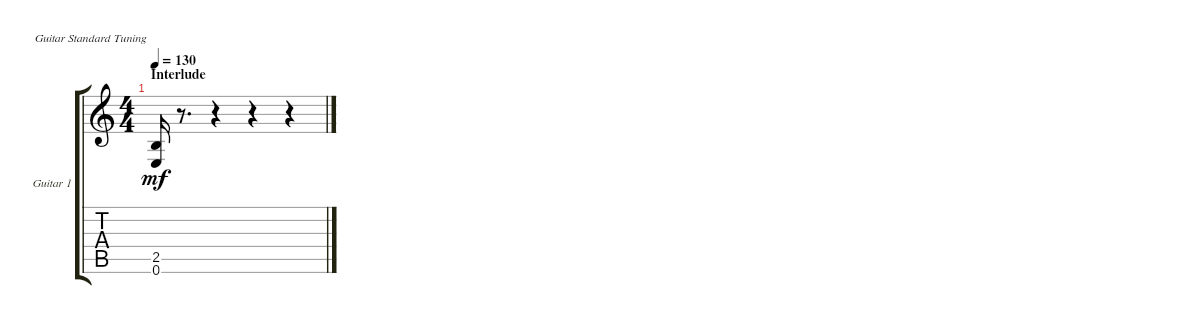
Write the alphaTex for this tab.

\bracketExtendMode groupsimilarinstruments
\firstSystemTrackNameOrientation horizontal
\otherSystemsTrackNameOrientation horizontal
\track ("Guitar 1" "Guitar 1") {instrument overdrivenguitar}
\staff {score tabs}
\tuning (E4 B3 G3 D3 A2 E2)
\ts (4 4)
\section ("" "Interlude")
\tempo 130
\clef g2
\ks c
(2.5 0.6).16{dy mf} r.8{d} r.4 r.4 r.4
